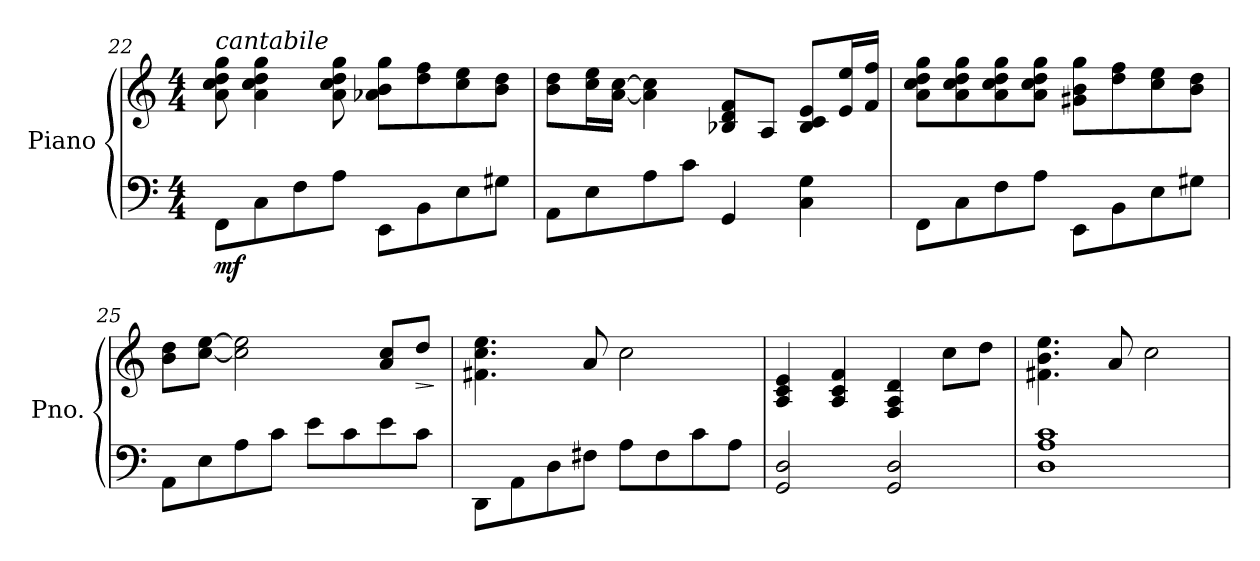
**kern	**kern	**dynam
*part1	*part1	*part1
*staff2	*staff1	*staff1/2
*I"Piano	*	*
*I'Pno.	*	*
*clefF4	*clefG2	*
*k[]	*k[]	*
*M4/4	*M4/4	*
=22	=22	=22
!	!LO:TX:a:i:t=cantabile	!
!	!	!LO:DY:b=2
8FF\L	8a\ 8cc\ 8dd\ 8gg\	mf
8C\	4a\ 4cc\ 4dd\ 4gg\	.
8F\	.	.
8A\J	8a\ 8cc\ 8dd\ 8gg\	.
8EE\L	8a-X\ 8b\ 8gg\L	.
8BB\	8dd\ 8ff\	.
8E\	8cc\ 8ee\	.
8G#X\J	8b\ 8dd\J	.
=23	=23	=23
8AA\L	8b\ 8dd\L	.
8E\	16cc\ 16ee\L	.
.	[16a\ [16cc\JJ	.
8A\	4a\] 4cc\]	.
8c\J	.	.
4GG/	8B-X/ 8d/ 8f/L	.
.	8A/J	.
4C\ 4G\	8B-/ 8c/ 8e/L	.
.	16e/ 16ee/L	.
.	16f/ 16ff/JJ	.
!!LO:LB:g=z
=24	=24	=24
8FF\L	8a\ 8cc\ 8dd\ 8gg\L	.
8C\	8a\ 8cc\ 8dd\ 8gg\	.
8F\	8a\ 8cc\ 8dd\ 8gg\	.
8A\J	8a\ 8cc\ 8dd\ 8gg\J	.
8EE\L	8g#X\ 8b\ 8gg\L	.
8BB\	8dd\ 8ff\	.
8E\	8cc\ 8ee\	.
8G#X\J	8b\ 8dd\J	.
=25	=25	=25
8AA\L	8b\ 8dd\L	.
8E\	[8cc\ [8ee\J	.
8A\	2cc\] 2ee\]	.
8c\J	.	.
8e\L	.	.
8c\	.	.
8e\	8a/ 8cc/L	.
!	!	!LO:HP:b
8c\J	8dd/J	>
.	.	]
=26	=26	=26
8DD\L	4.f#X\ 4.cc\ 4.ee\	.
8AA\	.	.
8D\	.	.
8F#X\J	8a/	.
8A\L	2cc\	.
8F#\	.	.
8c\	.	.
8A\J	.	.
=27	=27	=27
2GG/ 2D/	4A/ 4c/ 4e/	.
.	4A/ 4c/ 4f/	.
2GG/ 2D/	4F/ 4A/ 4d/	.
.	8cc\L	.
.	8dd\J	.
=28	=28	=28
1D 1A 1c	4.f#X\ 4.b\ 4.ee\	.
.	8a/	.
.	2cc\	.
=	=	=
*-	*-	*-
